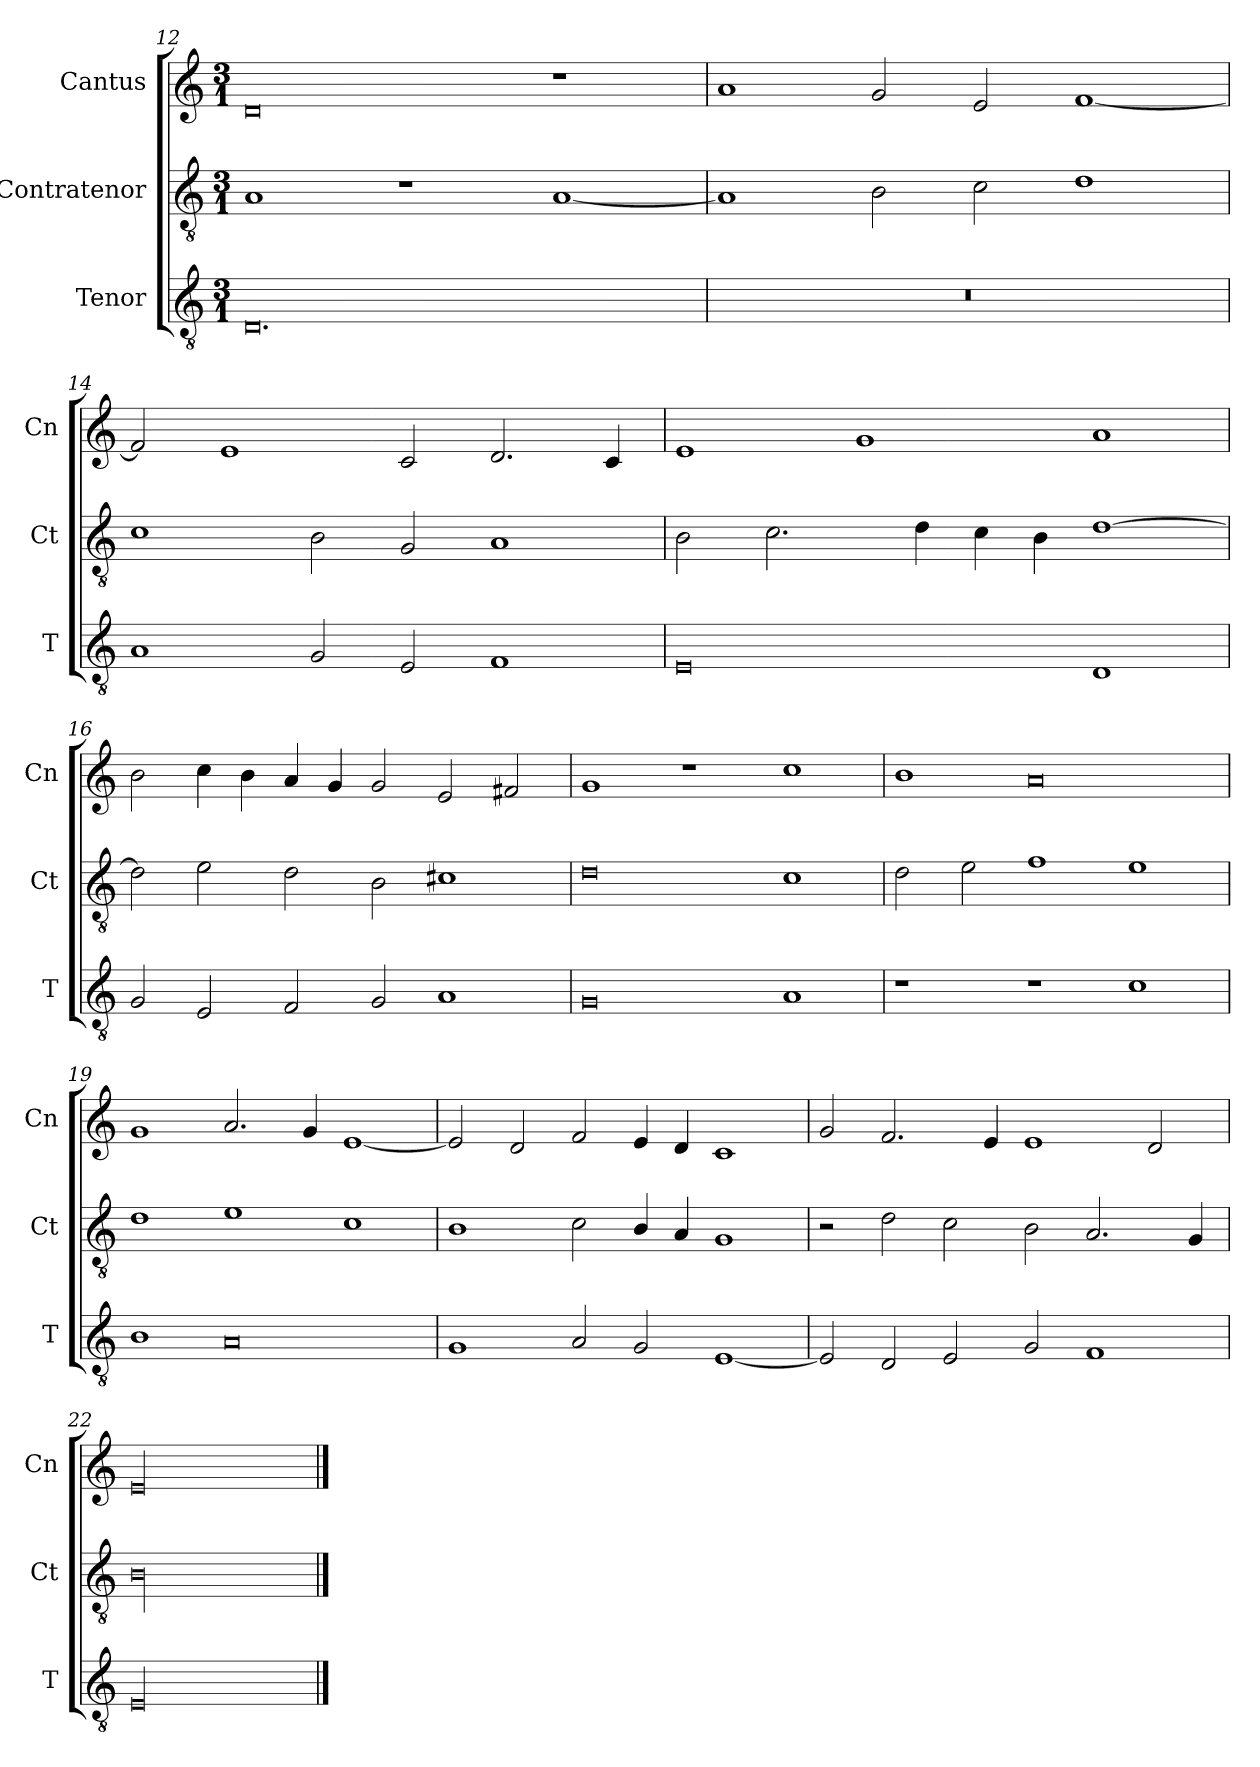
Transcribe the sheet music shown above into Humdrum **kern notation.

**kern	**kern	**kern
*part3	*part2	*part1
*staff3	*staff2	*staff1
*I"Tenor	*I"Contratenor	*I"Cantus
*I'T	*I'Ct	*I'Cn
*clefGv2	*clefGv2	*clefG2
*k[]	*k[]	*k[]
*M3/1	*M3/1	*M3/1
=12	=12	=12
0.D	1A	0d
.	1r	.
.	[1A	1r
=13	=13	=13
0.r	1A]	1a
.	2B\	2g/
.	2c\	2e/
.	1d	[1f
=14	=14	=14
1A	1c	2f/]
.	.	1e
2G/	2B\	.
2E/	2G/	2c/
1F	1A	2.d/
.	.	4c/
=15	=15	=15
0E	2B\	1e
.	2.c\	.
.	.	1g
.	4d\	.
.	4c\	.
.	4B\	.
1D	[1d	1a
=16	=16	=16
2G/	2d\]	2b\
2E/	2e\	4cc\
.	.	4b\
2F/	2d\	4a/
.	.	4g/
2G/	2B\	2g/
1A	1c#X	2e/
.	.	2f#X/
=17	=17	=17
0G	0d	1g
.	.	1r
1A	1c	1cc
=18	=18	=18
1r	2d\	1b
.	2e\	.
1r	1f	0a
1c	1e	.
=19	=19	=19
1B	1d	1g
0A	1e	2.a/
.	.	4g/
.	1c	[1e
=20	=20	=20
1G	1B	2e/]
.	.	2d/
2A/	2c\	2f/
2G/	4B/	4e/
.	4A/	4d/
[1E	1G	1c
=21	=21	=21
2E/]	2r	2g/
2D/	2d\	2.f/
2E/	2c\	.
.	.	4e/
2G/	2B\	1e
1F	2.A/	.
.	.	2d/
.	4G/	.
=22	=22	=22
!LO:N:vis=00	!LO:N:vis=00	!LO:N:vis=00
0.E	0.B	0.e
==	==	==
*-	*-	*-
